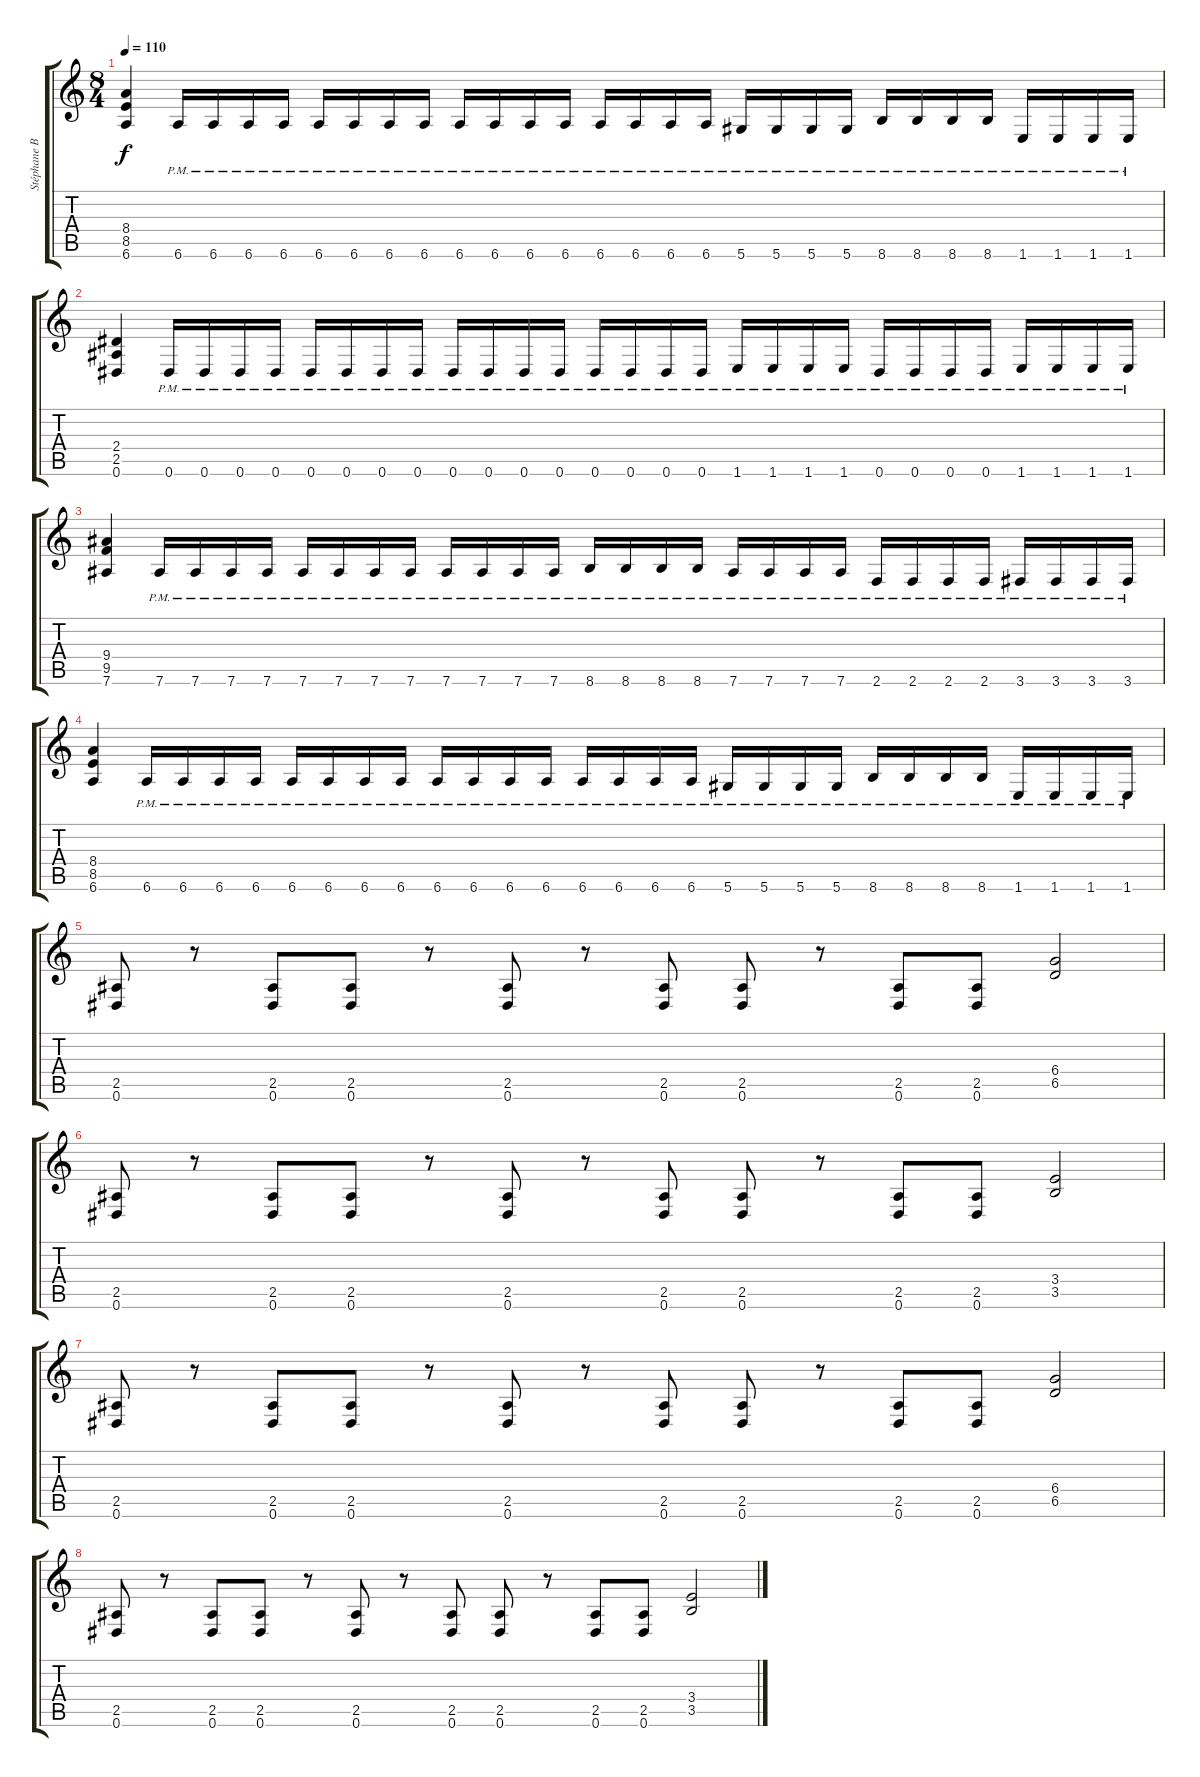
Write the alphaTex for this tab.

\track ("Stéphane Buriez" "Stéphane B") {instrument distortionguitar}
\staff {score tabs}
\tuning (Eb4 Bb3 Gb3 Db3 Ab2 Eb2) {hide}
\ts (8 4)
\tempo 110
\clef g2
\ks c
(8.4 8.5 6.6).4{dy f} 6.6{pm}.16 6.6{pm}.16 6.6{pm}.16 6.6{pm}.16 6.6{pm}.16 6.6{pm}.16 6.6{pm}.16 6.6{pm}.16 6.6{pm}.16 6.6{pm}.16 6.6{pm}.16 6.6{pm}.16 6.6{pm}.16 6.6{pm}.16 6.6{pm}.16 6.6{pm}.16 5.6{pm}.16 5.6{pm}.16 5.6{pm}.16 5.6{pm}.16 8.6{pm}.16 8.6{pm}.16 8.6{pm}.16 8.6{pm}.16 1.6{pm}.16 1.6{pm}.16 1.6{pm}.16 1.6{pm}.16 |
(2.4 2.5 0.6).4 0.6{pm}.16 0.6{pm}.16 0.6{pm}.16 0.6{pm}.16 0.6{pm}.16 0.6{pm}.16 0.6{pm}.16 0.6{pm}.16 0.6{pm}.16 0.6{pm}.16 0.6{pm}.16 0.6{pm}.16 0.6{pm}.16 0.6{pm}.16 0.6{pm}.16 0.6{pm}.16 1.6{pm}.16 1.6{pm}.16 1.6{pm}.16 1.6{pm}.16 0.6{pm}.16 0.6{pm}.16 0.6{pm}.16 0.6{pm}.16 1.6{pm}.16 1.6{pm}.16 1.6{pm}.16 1.6{pm}.16 |
(9.4 9.5 7.6).4 7.6{pm}.16 7.6{pm}.16 7.6{pm}.16 7.6{pm}.16 7.6{pm}.16 7.6{pm}.16 7.6{pm}.16 7.6{pm}.16 7.6{pm}.16 7.6{pm}.16 7.6{pm}.16 7.6{pm}.16 8.6{pm}.16 8.6{pm}.16 8.6{pm}.16 8.6{pm}.16 7.6{pm}.16 7.6{pm}.16 7.6{pm}.16 7.6{pm}.16 2.6{pm}.16 2.6{pm}.16 2.6{pm}.16 2.6{pm}.16 3.6{pm}.16 3.6{pm}.16 3.6{pm}.16 3.6{pm}.16 |
(8.4 8.5 6.6).4 6.6{pm}.16 6.6{pm}.16 6.6{pm}.16 6.6{pm}.16 6.6{pm}.16 6.6{pm}.16 6.6{pm}.16 6.6{pm}.16 6.6{pm}.16 6.6{pm}.16 6.6{pm}.16 6.6{pm}.16 6.6{pm}.16 6.6{pm}.16 6.6{pm}.16 6.6{pm}.16 5.6{pm}.16 5.6{pm}.16 5.6{pm}.16 5.6{pm}.16 8.6{pm}.16 8.6{pm}.16 8.6{pm}.16 8.6{pm}.16 1.6{pm}.16 1.6{pm}.16 1.6{pm}.16 1.6{pm}.16 |
(2.5 0.6).8 r.8 (2.5 0.6).8 (2.5 0.6).8 r.8 (2.5 0.6).8 r.8 (2.5 0.6).8 (2.5 0.6).8 r.8 (2.5 0.6).8 (2.5 0.6).8 (6.4 6.5).2 |
(2.5 0.6).8 r.8 (2.5 0.6).8 (2.5 0.6).8 r.8 (2.5 0.6).8 r.8 (2.5 0.6).8 (2.5 0.6).8 r.8 (2.5 0.6).8 (2.5 0.6).8 (3.4 3.5).2 |
(2.5 0.6).8 r.8 (2.5 0.6).8 (2.5 0.6).8 r.8 (2.5 0.6).8 r.8 (2.5 0.6).8 (2.5 0.6).8 r.8 (2.5 0.6).8 (2.5 0.6).8 (6.4 6.5).2 |
(2.5 0.6).8 r.8 (2.5 0.6).8 (2.5 0.6).8 r.8 (2.5 0.6).8 r.8 (2.5 0.6).8 (2.5 0.6).8 r.8 (2.5 0.6).8 (2.5 0.6).8 (3.4 3.5).2
